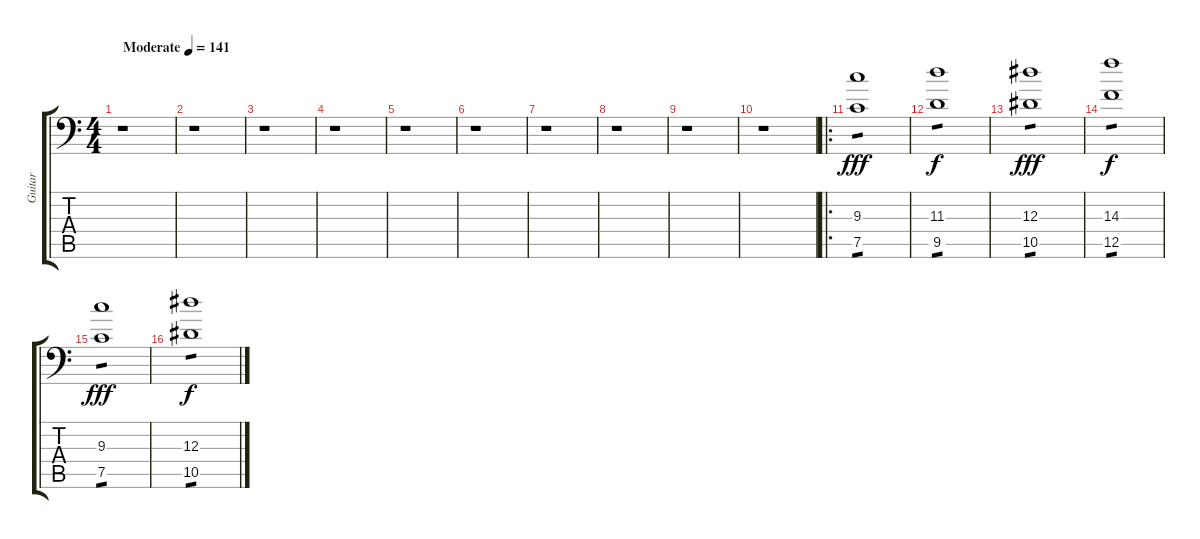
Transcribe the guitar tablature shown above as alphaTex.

\track ("Guitar" "Guitar") {solo instrument distortionguitar}
\staff {score tabs}
\tuning (C4 G3 Eb3 Bb2 F2 Bb1) {hide}
\ts (4 4)
\tempo (141 "Moderate")
\clef f4
\ks c
r.1{dy fff instrument distortionguitar} |
r.1 |
r.1 |
r.1 |
r.1 |
r.1 |
r.1 |
r.1 |
r.1 |
r.1 |
\ro
(9.3 7.5).1{tp 1} |
(11.3 9.5).1{tp 1 dy f} |
(12.3 10.5).1{tp 1 dy fff} |
(14.3 12.5).1{tp 1 dy f} |
(9.3 7.5).1{tp 1 dy fff} |
(12.3 10.5).1{tp 1 dy f}
